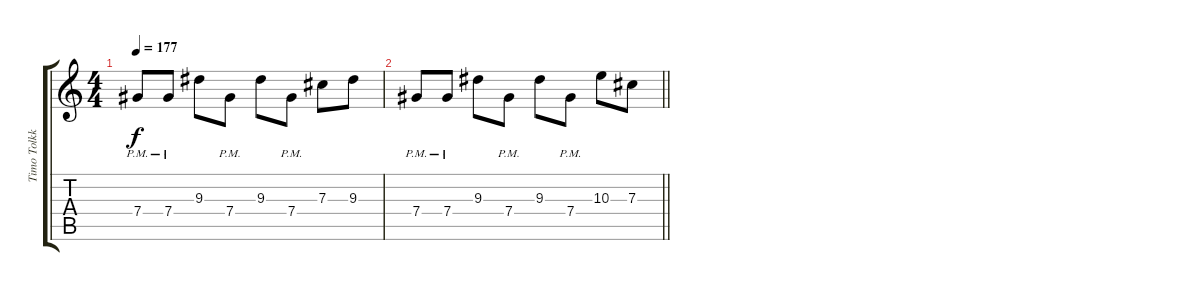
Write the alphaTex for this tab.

\track ("Timo Tolkki (Lead)" "Timo Tolkk") {instrument distortionguitar}
\staff {score tabs}
\tuning (Eb4 Bb3 Gb3 Db3 Ab2 Eb2) {hide}
\ts (4 4)
\tempo 177
\clef g2
\ks c
7.4{pm}.8{dy f} 7.4{pm}.8 9.3.8 7.4{pm}.8 9.3.8 7.4{pm}.8 7.3.8 9.3.8 |
\barLineRight lightlight
7.4{pm}.8 7.4{pm}.8 9.3.8 7.4{pm}.8 9.3.8 7.4{pm}.8 10.3.8 7.3.8
